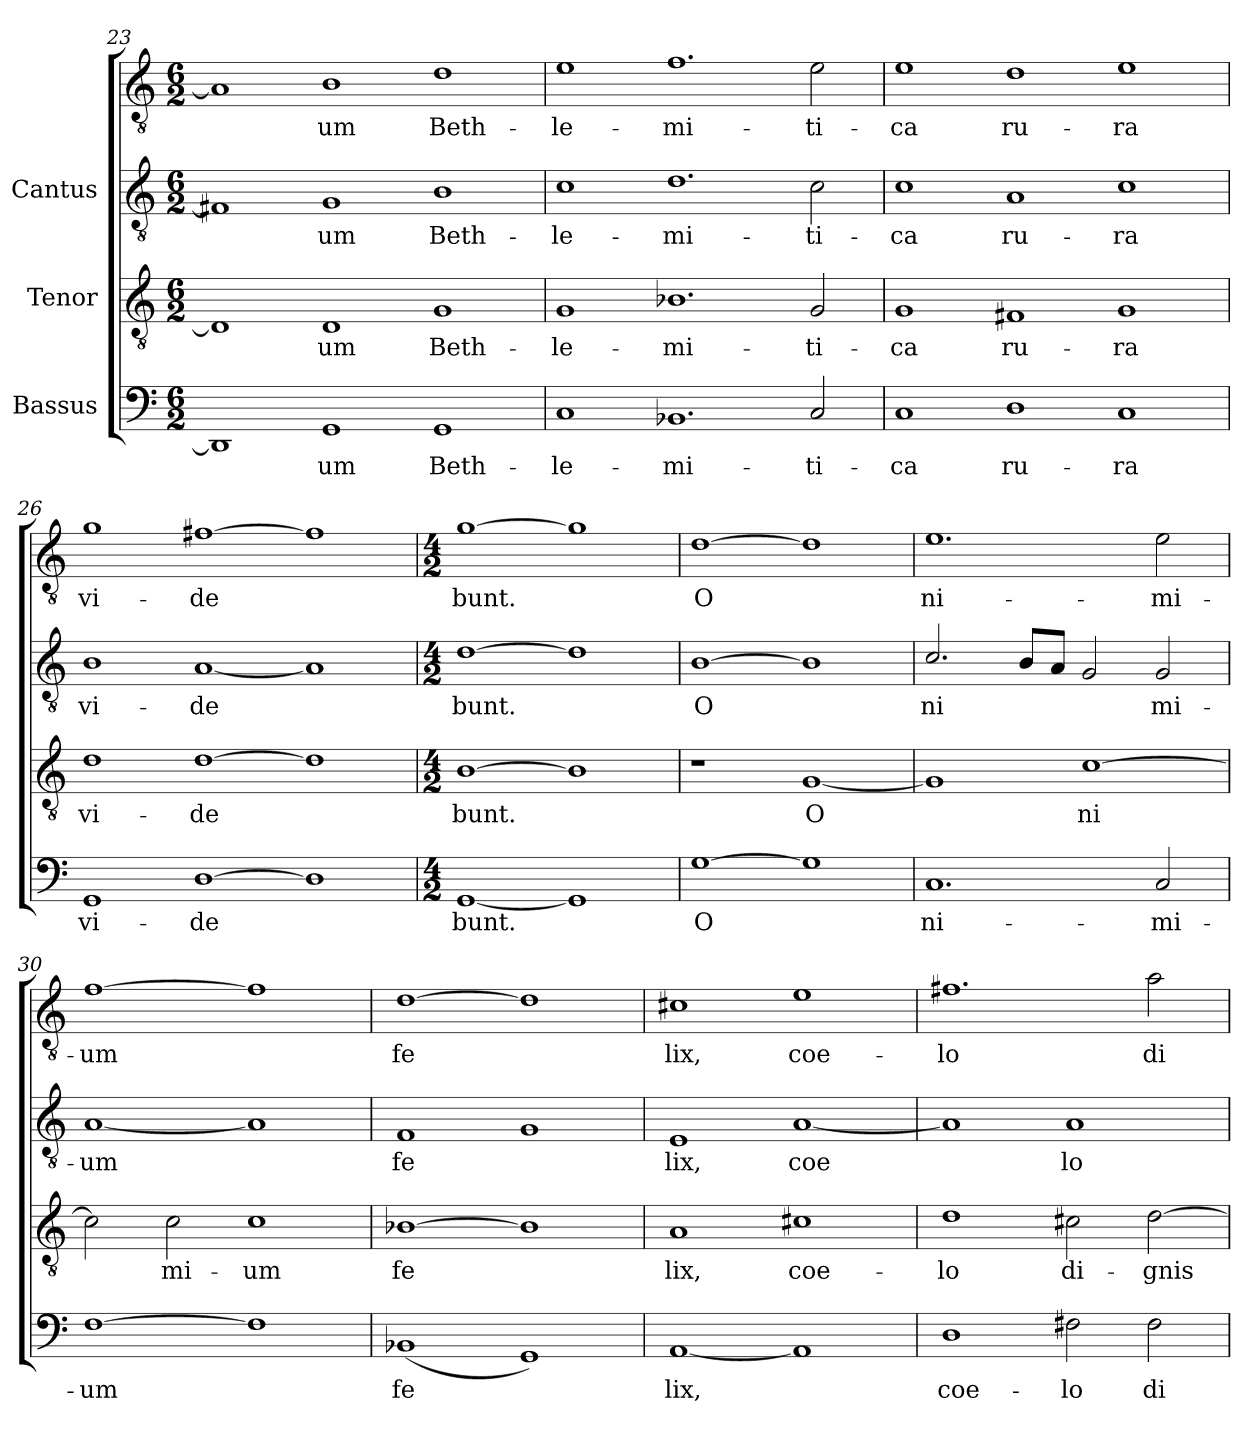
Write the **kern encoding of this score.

**kern	**text	**kern	**text	**kern	**text	**kern	**text
*part3	*part3	*part2	*part2	*part1	*part1	*part1	*part1
*staff4	*staff4	*staff3	*staff3	*staff2	*staff2	*staff1	*staff1
*I"Bassus	*	*I"Tenor	*	*I"Cantus	*	*	*
*clefF4	*	*clefGv2	*	*clefGv2	*	*clefGv2	*
*M6/2	*	*M6/2	*	*M6/2	*	*M6/2	*
=23	=23	=23	=23	=23	=23	=23	=23
!	!LO:LY:b:cj	!	!LO:LY:b:cj	!	!LO:LY:b:cj	!	!LO:LY:b:cj
1DD]	-	1D]	-	1F#X]	-	1A]	-
!	!LO:LY:b:cj	!	!LO:LY:b:cj	!	!LO:LY:b:cj	!	!LO:LY:b:cj
1GG	um	1D	um	1G	um	1B	um
!	!LO:LY:b:cj	!	!LO:LY:b:cj	!	!LO:LY:b:cj	!	!LO:LY:b:cj
1GG	Beth-	1G	Beth-	1B	Beth-	1d	Beth-
=24	=24	=24	=24	=24	=24	=24	=24
!	!LO:LY:b:cj	!	!LO:LY:b:cj	!	!LO:LY:b:cj	!	!LO:LY:b:cj
1C	-le-	1G	-le-	1c	-le-	1e	-le-
!	!LO:LY:b:cj	!	!LO:LY:b:cj	!	!LO:LY:b:cj	!	!LO:LY:b:cj
1.BB-X	-mi-	1.B-X	-mi-	1.d	-mi-	1.f	-mi-
!	!LO:LY:b:cj	!	!LO:LY:b:cj	!	!LO:LY:b:cj	!	!LO:LY:b:cj
2C/	-ti-	2G/	-ti-	2c\	-ti-	2e\	-ti-
!!LO:PB:g=z
=25	=25	=25	=25	=25	=25	=25	=25
!	!LO:LY:b:cj	!	!LO:LY:b:cj	!	!LO:LY:b:cj	!	!LO:LY:b:cj
1C	-ca	1G	-ca	1c	ca	1e	-ca
!	!LO:LY:b:cj	!	!LO:LY:b:cj	!	!LO:LY:b:cj	!	!LO:LY:b:cj
1D	ru-	1F#X	ru-	1A	ru-	1d	ru-
!	!LO:LY:b:cj	!	!LO:LY:b:cj	!	!LO:LY:b:cj	!	!LO:LY:b:cj
1C	-ra	1G	-ra	1c	-ra	1e	-ra
=26	=26	=26	=26	=26	=26	=26	=26
!	!LO:LY:b:cj	!	!LO:LY:b:cj	!	!LO:LY:b:cj	!	!LO:LY:b:cj
1GG	vi-	1d	vi-	1B	-vi-	1g	vi-
!	!LO:LY:b:cj	!	!LO:LY:b:cj	!	!LO:LY:b:cj	!	!LO:LY:b:cj
[>1D	-de-	[>1d	-de-	[<1A	-de-	[>1f#X	-de-
!	!LO:LY:b:cj	!	!LO:LY:b:cj	!	!LO:LY:b:cj	!	!LO:LY:b:cj
1D]	--	1d]	--	1A]	--	1f#]	--
=27	=27	=27	=27	=27	=27	=27	=27
*M4/2	*	*M4/2	*	*M4/2	*	*M4/2	*
*	*	*	*	*	*	*MM168	*
!	!LO:LY:b:cj	!	!LO:LY:b:cj	!	!LO:LY:b:cj	!	!LO:LY:b:cj
[<1GG	-bunt.	[>1B	-bunt.	[>1d	bunt.	[>1g	-bunt.
!	!LO:LY:b:cj	!	!LO:LY:b:cj	!	!LO:LY:b:cj	!	!LO:LY:b:cj
1GG]	.	1B]	.	1d]	.	1g]	.
=28	=28	=28	=28	=28	=28	=28	=28
!	!LO:LY:b:cj	!	!	!	!LO:LY:b:cj	!	!LO:LY:b:cj
[>1G	O	1r	.	[>1B	O	[>1d	O
!	!LO:LY:b:cj	!	!LO:LY:b:cj	!	!LO:LY:b:cj	!	!LO:LY:b:cj
1G]	.	[<1G	O	1B]	.	1d]	.
!!LO:LB:g=z
=29	=29	=29	=29	=29	=29	=29	=29
!	!LO:LY:b:cj	!	!LO:LY:b:cj	!	!LO:LY:b:cj	!	!LO:LY:b:cj
1.C	ni-	1G]	.	2.c/	-ni-	1.e	ni-
!	!	!	!	!	!LO:LY:b:cj	!	!
.	.	.	.	8B/L	-	.	.
!	!	!	!	!	!LO:LY:b:cj	!	!
.	.	.	.	8A/J	.	.	.
!	!	!	!LO:LY:b:cj	!	!LO:LY:b:cj	!	!
.	.	[>1c	ni-	2G/	.	.	.
!	!LO:LY:b:cj	!	!	!	!LO:LY:b:cj	!	!LO:LY:b:cj
2C/	-mi-	.	.	2G/	mi-	2e\	-mi-
=30	=30	=30	=30	=30	=30	=30	=30
!	!LO:LY:b:cj	!	!LO:LY:b:cj	!	!LO:LY:b:cj	!	!LO:LY:b:cj
[>1F	-um	2c\]	-	[<1A	um	[>1f	-um
!	!	!	!LO:LY:b:cj	!	!	!	!
.	.	2c\	mi-	.	.	.	.
!	!LO:LY:b:cj	!	!LO:LY:b:cj	!	!LO:LY:b:cj	!	!LO:LY:b:cj
1F]	.	1c	-um	1A]	.	1f]	.
=31	=31	=31	=31	=31	=31	=31	=31
!	!LO:LY:b:cj	!	!LO:LY:b:cj	!	!LO:LY:b:cj	!	!LO:LY:b:cj
(<1BB-X	fe-	[>1B-X	fe-	1F	-fe-	[>1d	fe-
!	!LO:LY:b:cj	!	!LO:LY:b:cj	!	!LO:LY:b:cj	!	!LO:LY:b:cj
1GG)	--	1B-]	--	1G	--	1d]	--
=32	=32	=32	=32	=32	=32	=32	=32
!	!LO:LY:b:cj	!	!LO:LY:b:cj	!	!LO:LY:b:cj	!	!LO:LY:b:cj
[<1AA	-lix,	1A	-lix,	1E	-lix,	1c#X	-lix,
!	!LO:LY:b:cj	!	!LO:LY:b:cj	!	!LO:LY:b:cj	!	!LO:LY:b:cj
1AA]	.	1c#X	coe-	[<1A	coe-	1e	coe-
=33	=33	=33	=33	=33	=33	=33	=33
!	!LO:LY:b:cj	!	!LO:LY:b:cj	!	!LO:LY:b:cj	!	!LO:LY:b:cj
1D	coe-	1d	-lo	1A]	-	1.f#X	-lo
!	!LO:LY:b:cj	!	!LO:LY:b:cj	!	!LO:LY:b:cj	!	!
2F#X\	-lo	2c#X\	di-	1A	lo	.	.
!	!LO:LY:b:cj	!	!LO:LY:b:cj	!	!	!	!LO:LY:b:cj
2F#\	di-	[>2d\	-gnis-	.	.	2a\	di-
=	=	=	=	=	=	=	=
*-	*-	*-	*-	*-	*-	*-	*-
